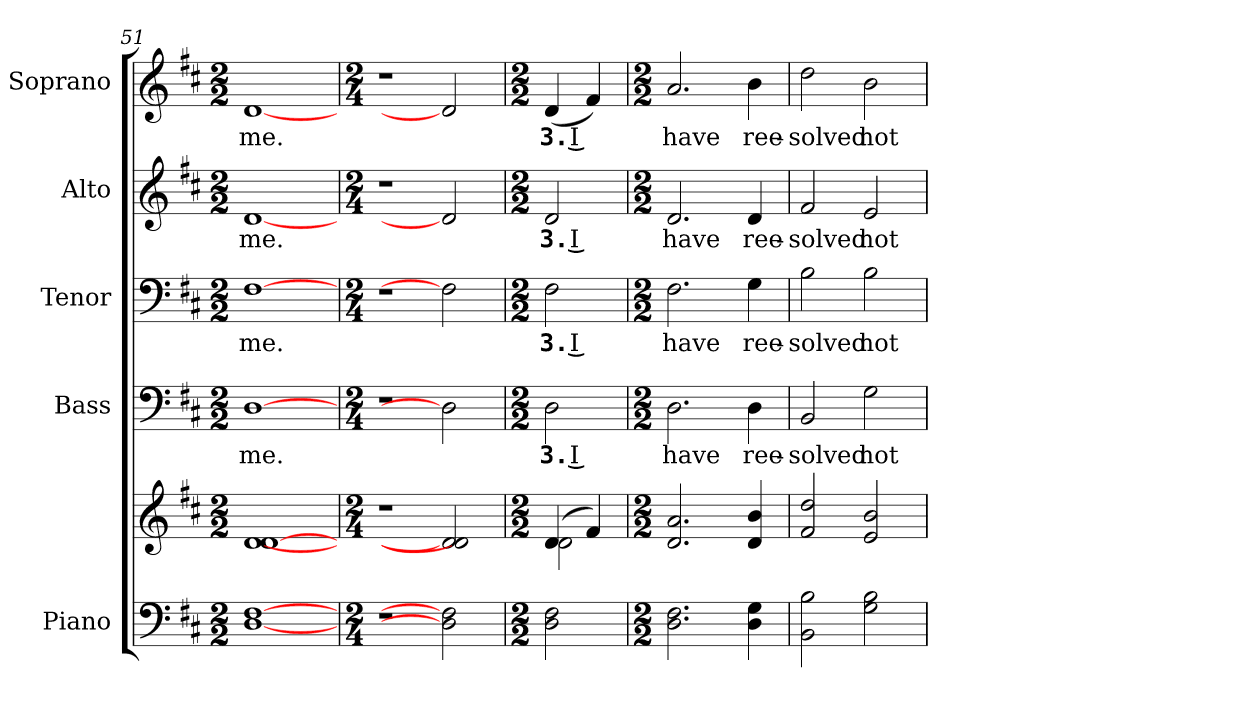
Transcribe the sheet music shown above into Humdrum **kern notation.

**kern	**kern	**kern	**text	**kern	**text	**kern	**text	**kern	**text
*part5	*part5	*part4	*part4	*part3	*part3	*part2	*part2	*part1	*part1
*staff6	*staff5	*staff4	*staff4	*staff3	*staff3	*staff2	*staff2	*staff1	*staff1
*I"Piano	*	*I"Bass	*	*I"Tenor	*	*I"Alto	*	*I"Soprano	*
*I'Pno.	*	*I'B.	*	*I'T.	*	*I'A.	*	*I'S.	*
*clefF4	*clefG2	*clefF4	*	*clefF4	*	*clefG2	*	*clefG2	*
*k[f#c#]	*k[f#c#]	*k[f#c#]	*	*k[f#c#]	*	*k[f#c#]	*	*k[f#c#]	*
*D:	*D:	*D:	*	*D:	*	*D:	*	*D:	*
*M2/2	*M2/2	*M2/2	*	*M2/2	*	*M2/2	*	*M2/2	*
=51	=51	=51	=51	=51	=51	=51	=51	=51	=51
!	!	!	!LO:LY:b:color=#000000	!	!	!	!	!	!
!	!	!	!	!	!LO:LY:b:color=#000000	!	!	!	!
!	!	!	!	!	!	!	!LO:LY:b:color=#000000	!	!
!	!	!	!	!	!	!	!	!	!LO:LY:b:color=#000000
[1Di [1F#i	[1di [1di	[1Di	me.	[1F#i	me.	[1di	me.	[1di	me.
!!LO:PB:g=z
=52	=52	=52	=52	=52	=52	=52	=52	=52	=52
*M2/4	*M2/4	*M2/4	*	*M2/4	*	*M2/4	*	*M2/4	*
!LO:N:vis=1	!LO:N:vis=1	!LO:N:vis=1	!	!LO:N:vis=1	!	!LO:N:vis=1	!	!LO:N:vis=1	!
2r	2r	2r	.	2r	.	2r	.	2r	.
2Di] 2F#i]	2di] 2di]	2Di]	.	2F#i]	.	2di]	.	2di]	.
=53	=53	=53	=53	=53	=53	=53	=53	=53	=53
*M2/2	*M2/2	*M2/2	*	*M2/2	*	*M2/2	*	*M2/2	*
*	*^	*	*	*	*	*	*	*	*
!	!	!	!	!LO:LY:b:color=#000000	!	!	!	!	!	!
!	!	!	!	!	!	!LO:LY:b:color=#000000	!	!	!	!
!	!	!	!	!	!	!	!	!LO:LY:b:color=#000000	!	!
!	!	!	!	!	!	!	!	!	!	!LO:LY:b:color=#000000
2Di\ 2F#i	(4di/	2di\	2Di\	3. I	2F#i\	3. I	2di/	3. I	(4di/	3. I
.	4f#i/)	.	.	.	.	.	.	.	4f#i/)	.
*	*v	*v	*	*	*	*	*	*	*	*
=54	=54	=54	=54	=54	=54	=54	=54	=54	=54
*M2/2	*M2/2	*M2/2	*	*M2/2	*	*M2/2	*	*M2/2	*
!	!	!	!LO:LY:b:color=#000000	!	!	!	!	!	!
!	!	!	!	!	!LO:LY:b:color=#000000	!	!	!	!
!	!	!	!	!	!	!	!LO:LY:b:color=#000000	!	!
!	!	!	!	!	!	!	!	!	!LO:LY:b:color=#000000
2.Di\ 2.F#i	2.di/ 2.ai	2.Di\	have	2.F#i\	have	2.di/	have	2.ai/	have
!	!	!	!LO:LY:b:color=#000000	!	!	!	!	!	!
!	!	!	!	!	!LO:LY:b:color=#000000	!	!	!	!
!	!	!	!	!	!	!	!LO:LY:b:color=#000000	!	!
!	!	!	!	!	!	!	!	!	!LO:LY:b:color=#000000
4Di\ 4Gi	4di/ 4bi	4Di\	ree-	4Gi\	ree-	4di/	ree-	4bi\	ree-
=55	=55	=55	=55	=55	=55	=55	=55	=55	=55
!	!	!	!LO:LY:b:color=#000000	!	!	!	!	!	!
!	!	!	!	!	!LO:LY:b:color=#000000	!	!	!	!
!	!	!	!	!	!	!	!LO:LY:b:color=#000000	!	!
!	!	!	!	!	!	!	!	!	!LO:LY:b:color=#000000
2BBi\ 2Bi	2f#i/ 2ddi	2BBi/	-solved	2Bi\	-solved	2f#i/	-solved	2ddi\	-solved
!	!	!	!LO:LY:b:color=#000000	!	!	!	!	!	!
!	!	!	!	!	!LO:LY:b:color=#000000	!	!	!	!
!	!	!	!	!	!	!	!LO:LY:b:color=#000000	!	!
!	!	!	!	!	!	!	!	!	!LO:LY:b:color=#000000
2Gi\ 2Bi	2ei/ 2bi	2Gi\	not	2Bi\	not	2ei/	not	2bi\	not
=	=	=	=	=	=	=	=	=	=
*-	*-	*-	*-	*-	*-	*-	*-	*-	*-
